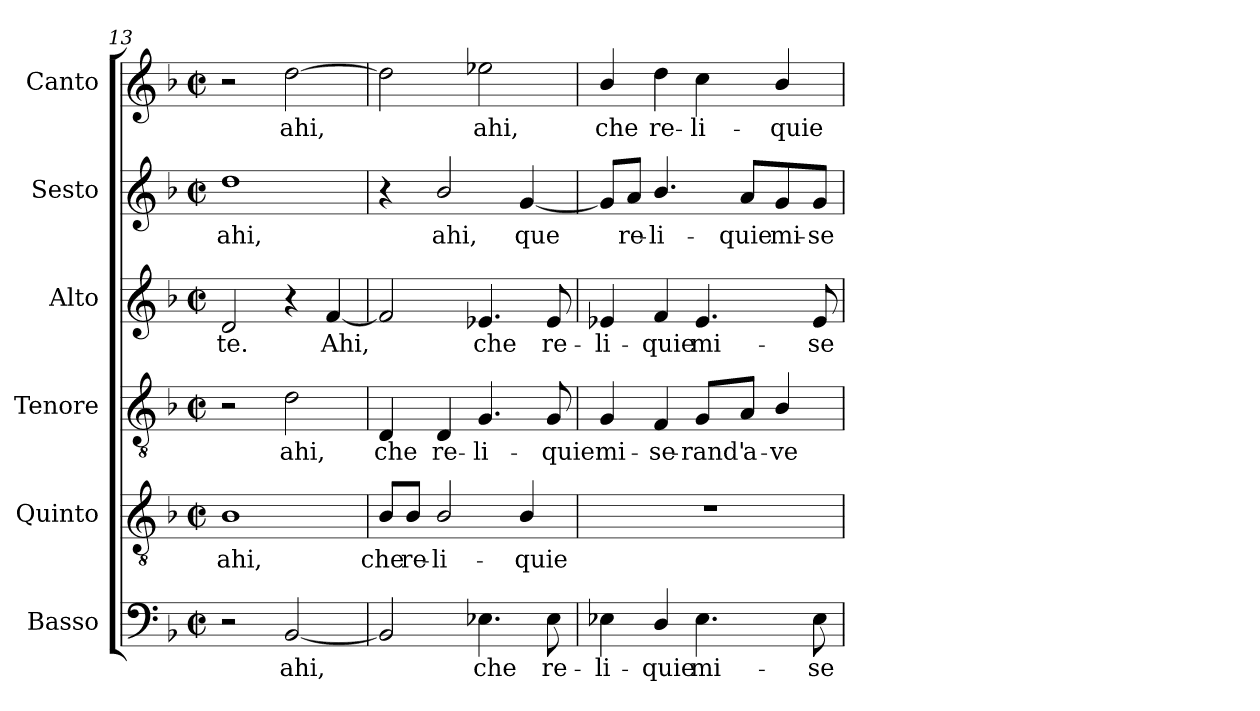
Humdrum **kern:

**kern	**text	**kern	**text	**kern	**text	**kern	**text	**kern	**text	**kern	**text
*part6	*part6	*part5	*part5	*part4	*part4	*part3	*part3	*part2	*part2	*part1	*part1
*staff6	*staff6	*staff5	*staff5	*staff4	*staff4	*staff3	*staff3	*staff2	*staff2	*staff1	*staff1
*I"Basso	*	*I"Quinto	*	*I"Tenore	*	*I"Alto	*	*I"Sesto	*	*I"Canto	*
*I'B.	*	*I'T.	*	*I'T.	*	*I'A.	*	*I'S.	*	*	*
!!LO:LB:g=z
*clefF4	*	*clefGv2	*	*clefGv2	*	*clefG2	*	*clefG2	*	*clefG2	*
*	*	*ITrd7c12	*	*ITrd7c12	*	*	*	*	*	*	*
*k[b-]	*	*k[b-]	*	*k[b-]	*	*k[b-]	*	*k[b-]	*	*k[b-]	*
*F:	*	*F:	*	*F:	*	*F:	*	*F:	*	*F:	*
*M2/2	*	*M2/2	*	*M2/2	*	*M2/2	*	*M2/2	*	*M2/2	*
*met(c|)	*	*met(c|)	*	*met(c|)	*	*met(c|)	*	*met(c|)	*	*met(c|)	*
=13	=13	=13	=13	=13	=13	=13	=13	=13	=13	=13	=13
!	!	!	!LO:LY:b:color=#000000	!	!	!	!	!	!	!	!
!	!	!	!	!	!	!	!LO:LY:b:color=#000000	!	!	!	!
!	!	!	!	!	!	!	!	!	!LO:LY:b:color=#000000	!	!
2r	.	1BB-i	ahi,	2r	.	2di/	-te.	1ddi	ahi,	2r	.
!	!LO:LY:b:color=#000000	!	!	!	!	!	!	!	!	!	!
!	!	!	!	!	!LO:LY:b:color=#000000	!	!	!	!	!	!
!	!	!	!	!	!	!	!	!	!	!	!LO:LY:b:color=#000000
[2BB-i/	ahi,	.	.	2Di\	ahi,	4r	.	.	.	[2ddi\	ahi,
!	!	!	!	!	!	!	!LO:LY:b:color=#000000	!	!	!	!
.	.	.	.	.	.	[4fi/	Ahi,	.	.	.	.
=14	=14	=14	=14	=14	=14	=14	=14	=14	=14	=14	=14
!	!	!	!LO:LY:b:color=#000000	!	!	!	!	!	!	!	!
!	!	!	!	!	!LO:LY:b:color=#000000	!	!	!	!	!	!
2BB-i/]	.	8BB-i/L	che	4DDi/	che	2fi/]	.	4r	.	2ddi\]	.
!	!	!	!LO:LY:b:color=#000000	!	!	!	!	!	!	!	!
.	.	8BB-i/J	re-	.	.	.	.	.	.	.	.
!	!	!	!LO:LY:b:color=#000000	!	!	!	!	!	!	!	!
!	!	!	!	!	!LO:LY:b:color=#000000	!	!	!	!	!	!
!	!	!	!	!	!	!	!	!	!LO:LY:b:color=#000000	!	!
.	.	2BB-i/	-li-	4DDi/	re-	.	.	2b-i/	ahi,	.	.
!	!LO:LY:b:color=#000000	!	!	!	!	!	!	!	!	!	!
!	!	!	!	!	!LO:LY:b:color=#000000	!	!	!	!	!	!
!	!	!	!	!	!	!	!LO:LY:b:color=#000000	!	!	!	!
!	!	!	!	!	!	!	!	!	!	!	!LO:LY:b:color=#000000
4.E-Xi\	che	.	.	4.GGi/	-li-	4.e-Xi/	che	.	.	2ee-Xi\	ahi,
!	!	!	!LO:LY:b:color=#000000	!	!	!	!	!	!	!	!
!	!	!	!	!	!	!	!	!	!LO:LY:b:color=#000000	!	!
.	.	4BB-i/	-quie	.	.	.	.	[4gi/	que	.	.
!	!LO:LY:b:color=#000000	!	!	!	!	!	!	!	!	!	!
!	!	!	!	!	!LO:LY:b:color=#000000	!	!	!	!	!	!
!	!	!	!	!	!	!	!LO:LY:b:color=#000000	!	!	!	!
8E-i\	re-	.	.	8GGi/	-quie	8e-i/	re-	.	.	.	.
=15	=15	=15	=15	=15	=15	=15	=15	=15	=15	=15	=15
!	!LO:LY:b:color=#000000	!	!	!	!	!	!	!	!	!	!
!	!	!	!	!	!LO:LY:b:color=#000000	!	!	!	!	!	!
!	!	!	!	!	!	!	!LO:LY:b:color=#000000	!	!	!	!
!	!	!	!	!	!	!	!	!	!	!	!LO:LY:b:color=#000000
4E-Xi\	-li-	1r	.	4GGi/	mi-	4e-Xi/	-li-	8gi/L]	.	4b-i/	che
!	!	!	!	!	!	!	!	!	!LO:LY:b:color=#000000	!	!
.	.	.	.	.	.	.	.	8ai/J	re-	.	.
!	!LO:LY:b:color=#000000	!	!	!	!	!	!	!	!	!	!
!	!	!	!	!	!LO:LY:b:color=#000000	!	!	!	!	!	!
!	!	!	!	!	!	!	!LO:LY:b:color=#000000	!	!	!	!
!	!	!	!	!	!	!	!	!	!LO:LY:b:color=#000000	!	!
!	!	!	!	!	!	!	!	!	!	!	!LO:LY:b:color=#000000
4Di/	-quie	.	.	4FFi/	-se-	4fi/	-quie	4.b-i/	-li-	4ddi\	re-
!	!LO:LY:b:color=#000000	!	!	!	!	!	!	!	!	!	!
!	!	!	!	!	!LO:LY:b:color=#000000	!	!	!	!	!	!
!	!	!	!	!	!	!	!LO:LY:b:color=#000000	!	!	!	!
!	!	!	!	!	!	!	!	!	!	!	!LO:LY:b:color=#000000
4.E-i\	mi-	.	.	8GGi/L	-rand'	4.e-i/	mi-	.	.	4cci\	-li-
!	!	!	!	!	!LO:LY:b:color=#000000	!	!	!	!	!	!
!	!	!	!	!	!	!	!	!	!LO:LY:b:color=#000000	!	!
.	.	.	.	8AAi/J	a-	.	.	8ai/L	-quie	.	.
!	!	!	!	!	!LO:LY:b:color=#000000	!	!	!	!	!	!
!	!	!	!	!	!	!	!	!	!LO:LY:b:color=#000000	!	!
!	!	!	!	!	!	!	!	!	!	!	!LO:LY:b:color=#000000
.	.	.	.	4BB-i/	-ve-	.	.	8gi/	mi-	4b-i/	-quie
!	!LO:LY:b:color=#000000	!	!	!	!	!	!	!	!	!	!
!	!	!	!	!	!	!	!LO:LY:b:color=#000000	!	!	!	!
!	!	!	!	!	!	!	!	!	!LO:LY:b:color=#000000	!	!
8E-i\	-se-	.	.	.	.	8e-i/	-se-	8gi/J	-se-	.	.
=	=	=	=	=	=	=	=	=	=	=	=
*-	*-	*-	*-	*-	*-	*-	*-	*-	*-	*-	*-
